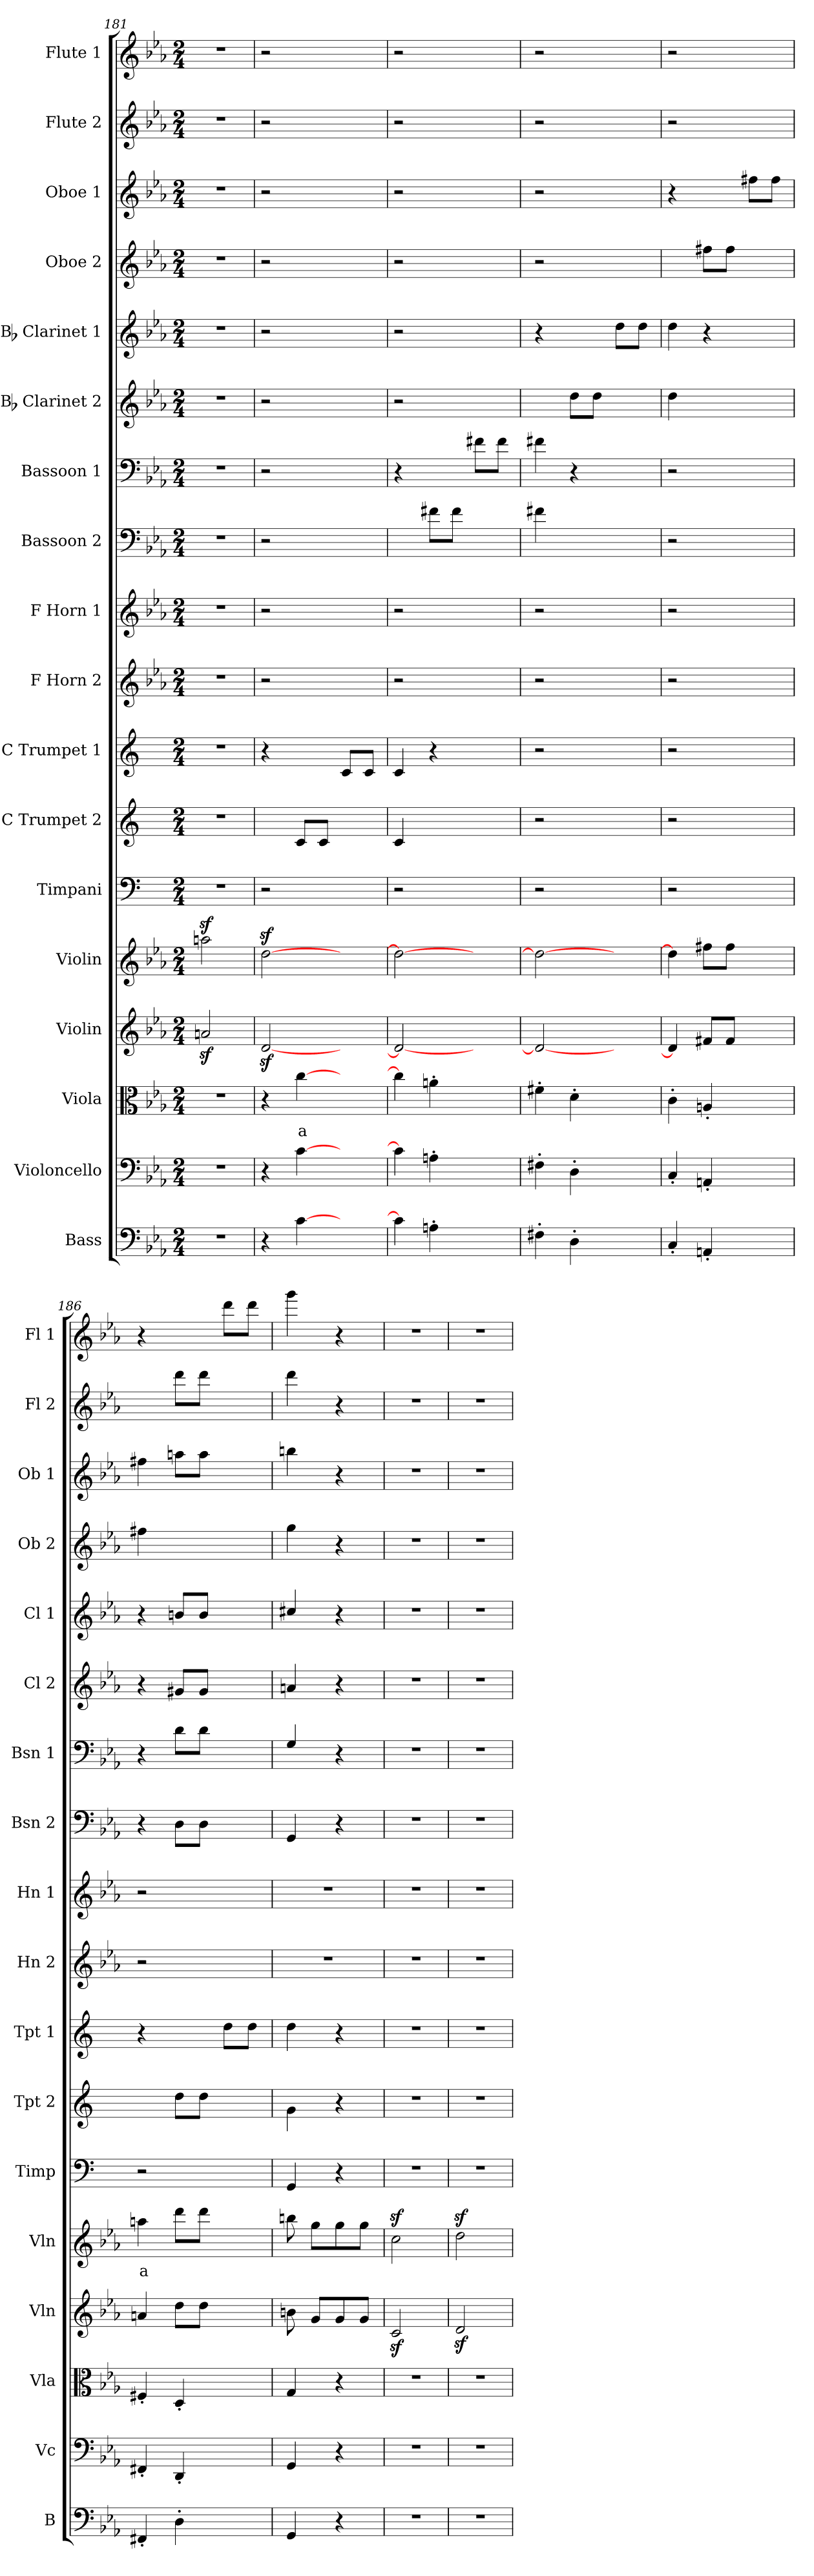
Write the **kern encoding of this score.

**kern	**kern	**kern	**text	**kern	**kern	**text	**kern	**kern	**kern	**kern	**kern	**kern	**kern	**kern	**kern	**kern	**kern	**kern	**kern
*part18	*part17	*part16	*part16	*part15	*part14	*part14	*part13	*part12	*part11	*part10	*part9	*part8	*part7	*part6	*part5	*part4	*part3	*part2	*part1
*staff18	*staff17	*staff16	*staff16	*staff15	*staff14	*staff14	*staff13	*staff12	*staff11	*staff10	*staff9	*staff8	*staff7	*staff6	*staff5	*staff4	*staff3	*staff2	*staff1
*I"Bass	*I"Violoncello	*I"Viola	*	*I"Violin	*I"Violin	*	*I"Timpani	*I"C Trumpet 2	*I"C Trumpet 1	*I"F Horn 2	*I"F Horn 1	*I"Bassoon 2	*I"Bassoon 1	*I"Bb Clarinet 2	*I"Bb Clarinet 1	*I"Oboe 2	*I"Oboe 1	*I"Flute 2	*I"Flute 1
*I'B	*I'Vc	*I'Vla	*	*I'Vln	*I'Vln	*	*I'Timp	*I'Tpt 2	*I'Tpt 1	*I'Hn 2	*I'Hn 1	*I'Bsn 2	*I'Bsn 1	*I'Cl 2	*I'Cl 1	*I'Ob 2	*I'Ob 1	*I'Fl 2	*I'Fl 1
*clefF4	*clefF4	*clefC3	*	*clefG2	*clefG2	*	*clefF4	*clefG2	*clefG2	*clefG2	*clefG2	*clefF4	*clefF4	*clefG2	*clefG2	*clefG2	*clefG2	*clefG2	*clefG2
*ITrd7c12	*	*	*	*	*	*	*	*	*	*ITrd4c7	*ITrd4c7	*	*	*ITrd1c2	*ITrd1c2	*	*	*	*
*k[b-e-a-]	*k[b-e-a-]	*k[b-e-a-]	*	*k[b-e-a-]	*k[b-e-a-]	*	*k[]	*k[]	*k[]	*k[b-e-a-d-]	*k[b-e-a-d-]	*k[b-e-a-]	*k[b-e-a-]	*k[b-e-a-d-g-]	*k[b-e-a-d-g-]	*k[b-e-a-]	*k[b-e-a-]	*k[b-e-a-]	*k[b-e-a-]
*M2/4	*M2/4	*M2/4	*	*M2/4	*M2/4	*	*M2/4	*M2/4	*M2/4	*M2/4	*M2/4	*M2/4	*M2/4	*M2/4	*M2/4	*M2/4	*M2/4	*M2/4	*M2/4
=181	=181	=181	=181	=181	=181	=181	=181	=181	=181	=181	=181	=181	=181	=181	=181	=181	=181	=181	=181
2r	2r	2r	.	2anz<	2aanz<	.	2r	2r	2r	2r	2r	2r	2r	2r	2r	2r	2r	2r	2r
=182	=182	=182	=182	=182	=182	=182	=182	=182	=182	=182	=182	=182	=182	=182	=182	=182	=182	=182	=182
4r	4r	4r	.	[2dz<	[2ddz<	.	2r	4ryy	4r	2r	2r	2r	2r	2r	2r	2r	2r	2r	2r
!	!	!	!LO:LY:b	!	!	!	!	!	!	!	!	!	!	!	!	!	!	!	!
[4C	[4c	[4cc	a	.	.	.	.	8cL	4ryy	.	.	.	.	.	.	.	.	.	.
.	.	.	.	.	.	.	.	8cJ	.	.	.	.	.	.	.	.	.	.	.
4ryy	4ryy	4ryy	.	4ryy	4ryy	.	4ryy	4ryy	8cL	4ryy	4ryy	4ryy	4ryy	4ryy	4ryy	4ryy	4ryy	4ryy	4ryy
.	.	.	.	.	.	.	.	.	8cJ	.	.	.	.	.	.	.	.	.	.
=183	=183	=183	=183	=183	=183	=183	=183	=183	=183	=183	=183	=183	=183	=183	=183	=183	=183	=183	=183
4C]	4c]	4cc]	.	2d_	2dd_	.	2r	4c	4c	2r	2r	4ryy	4r	2r	2r	2r	2r	2r	2r
4AAn'	4An'	4an'	.	.	.	.	.	4ryy	4r	.	.	8f#L	4ryy	.	.	.	.	.	.
.	.	.	.	.	.	.	.	.	.	.	.	8f#J	.	.	.	.	.	.	.
4ryy	4ryy	4ryy	.	4ryy	4ryy	.	4ryy	4ryy	4ryy	4ryy	4ryy	4ryy	8f#XL	4ryy	4ryy	4ryy	4ryy	4ryy	4ryy
.	.	.	.	.	.	.	.	.	.	.	.	.	8f#J	.	.	.	.	.	.
=184	=184	=184	=184	=184	=184	=184	=184	=184	=184	=184	=184	=184	=184	=184	=184	=184	=184	=184	=184
4FF#X'	4F#X'	4f#X'	.	2d_	2dd_	.	2r	2r	2r	2r	2r	4f#	4f#X	4ryy	4r	2r	2r	2r	2r
4DD'	4D'	4d'	.	.	.	.	.	.	.	.	.	4ryy	4r	8ccL	4ryy	.	.	.	.
.	.	.	.	.	.	.	.	.	.	.	.	.	.	8ccJ	.	.	.	.	.
4ryy	4ryy	4ryy	.	4ryy	4ryy	.	4ryy	4ryy	4ryy	4ryy	4ryy	4ryy	4ryy	4ryy	8ccL	4ryy	4ryy	4ryy	4ryy
.	.	.	.	.	.	.	.	.	.	.	.	.	.	.	8ccJ	.	.	.	.
=185	=185	=185	=185	=185	=185	=185	=185	=185	=185	=185	=185	=185	=185	=185	=185	=185	=185	=185	=185
4CC'	4C'	4c'	.	4d]	4dd]	.	2r	2r	2r	2r	2r	2r	2r	4cc	4cc	4ryy	4r	2r	2r
4AAAn'	4AAn'	4An'	.	8f#XL	8ff#XL	.	.	.	.	.	.	.	.	4ryy	4r	8ff#L	4ryy	.	.
.	.	.	.	8f#J	8ff#J	.	.	.	.	.	.	.	.	.	.	8ff#J	.	.	.
4ryy	4ryy	4ryy	.	4ryy	4ryy	.	4ryy	4ryy	4ryy	4ryy	4ryy	4ryy	4ryy	4ryy	4ryy	4ryy	8ff#XL	4ryy	4ryy
.	.	.	.	.	.	.	.	.	.	.	.	.	.	.	.	.	8ff#J	.	.
=186	=186	=186	=186	=186	=186	=186	=186	=186	=186	=186	=186	=186	=186	=186	=186	=186	=186	=186	=186
!	!	!	!	!	!	!LO:LY:b	!	!	!	!	!	!	!	!	!	!	!	!	!
4FFF#X'	4FF#X'	4F#X'	.	4an	4aan	a	2r	4ryy	4r	2r	2r	4r	4r	4r	4r	4ff#	4ff#X	4ryy	4r
4DD'	4DD'	4D'	.	8ddL	8dddL	.	.	8ddL	4ryy	.	.	8D\L	8d\L	8f#X/L	8an/L	4ryy	8aan\L	8dddL	4ryy
.	.	.	.	8ddJ	8dddJ	.	.	8ddJ	.	.	.	8D\J	8d\J	8f#/J	8a/J	.	8aa\J	8dddJ	.
4ryy	4ryy	4ryy	.	4ryy	4ryy	.	4ryy	4ryy	8ddL	4ryy	4ryy	4ryy	4ryy	4ryy	4ryy	4ryy	4ryy	4ryy	8dddL
.	.	.	.	.	.	.	.	.	8ddJ	.	.	.	.	.	.	.	.	.	8dddJ
=187	=187	=187	=187	=187	=187	=187	=187	=187	=187	=187	=187	=187	=187	=187	=187	=187	=187	=187	=187
4GGG	4GG	4G	.	8bn	8bbn	.	4GG	4g\	4dd\	2r	2r	4GG/	4G/	4gn/	4bn/	4gg\	4bbn\	4ddd\	4ggg\
.	.	.	.	8gL	8ggL	.	.	.	.	.	.	.	.	.	.	.	.	.	.
4r	4r	4r	.	8g	8gg	.	4r	4r	4r	.	.	4r	4r	4r	4r	4r	4r	4r	4r
.	.	.	.	8gJ	8ggJ	.	.	.	.	.	.	.	.	.	.	.	.	.	.
=188	=188	=188	=188	=188	=188	=188	=188	=188	=188	=188	=188	=188	=188	=188	=188	=188	=188	=188	=188
2r	2r	2r	.	2cz<	2ccz<	.	2r	2r	2r	2r	2r	2r	2r	2r	2r	2r	2r	2r	2r
=189	=189	=189	=189	=189	=189	=189	=189	=189	=189	=189	=189	=189	=189	=189	=189	=189	=189	=189	=189
2r	2r	2r	.	2dz<	2ddz<	.	2r	2r	2r	2r	2r	2r	2r	2r	2r	2r	2r	2r	2r
=	=	=	=	=	=	=	=	=	=	=	=	=	=	=	=	=	=	=	=
*-	*-	*-	*-	*-	*-	*-	*-	*-	*-	*-	*-	*-	*-	*-	*-	*-	*-	*-	*-
